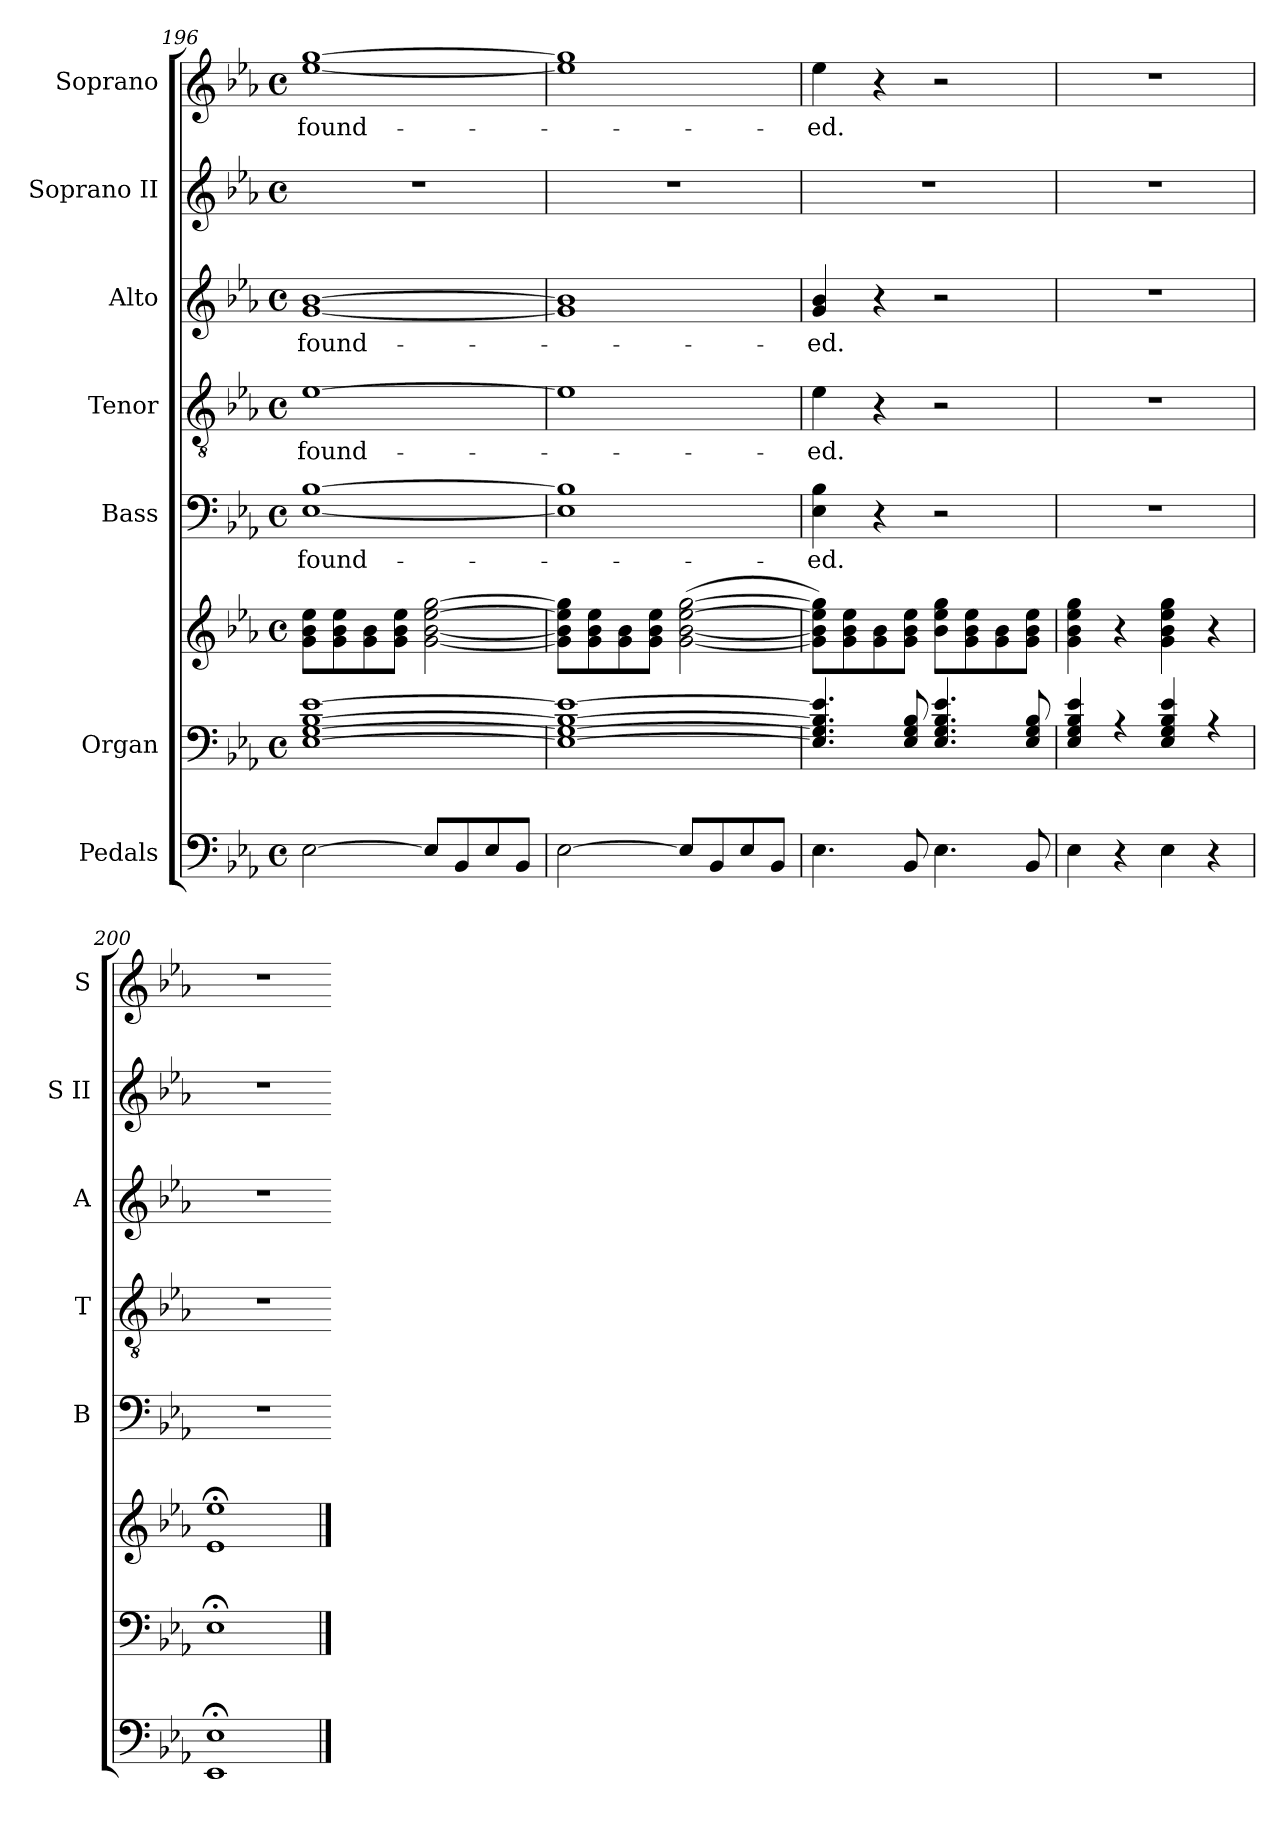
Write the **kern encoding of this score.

**kern	**kern	**kern	**kern	**text	**kern	**text	**kern	**text	**kern	**kern	**text
*part7	*part6	*part6	*part5	*part5	*part4	*part4	*part3	*part3	*part2	*part1	*part1
*staff8	*staff7	*staff6	*staff5	*staff5	*staff4	*staff4	*staff3	*staff3	*staff2	*staff1	*staff1
*I"Pedals	*I"Organ	*	*I"Bass	*	*I"Tenor	*	*I"Alto	*	*I"Soprano II	*I"Soprano	*
*	*	*	*I'B	*	*I'T	*	*I'A	*	*I'S II	*I'S	*
*clefF4	*clefF4	*clefG2	*clefF4	*	*clefGv2	*	*clefG2	*	*clefG2	*clefG2	*
*k[b-e-a-]	*k[b-e-a-]	*k[b-e-a-]	*k[b-e-a-]	*	*k[b-e-a-]	*	*k[b-e-a-]	*	*k[b-e-a-]	*k[b-e-a-]	*
*E-:	*E-:	*E-:	*E-:	*	*E-:	*	*E-:	*	*E-:	*E-:	*
*M4/4	*M4/4	*M4/4	*M4/4	*	*M4/4	*	*M4/4	*	*M4/4	*M4/4	*
*met(c)	*met(c)	*met(c)	*met(c)	*	*met(c)	*	*met(c)	*	*met(c)	*met(c)	*
=196	=196	=196	=196	=196	=196	=196	=196	=196	=196	=196	=196
*	*^	*	*	*	*	*	*	*	*	*	*
!	!	!	!	!	!LO:LY:b	!	!LO:LY:b	!	!LO:LY:b	!	!	!LO:LY:b
[2E-	[1E- [1G [1B- [1e-	1ryy	8g 8b- 8ee-L	[1E- [1B-	-found-	[1e-	-found-	[1g [1b-	-found-	1r	[1ee- [1gg	-found-
.	.	.	8g 8b- 8ee-	.	.	.	.	.	.	.	.	.
.	.	.	8g 8b-	.	.	.	.	.	.	.	.	.
.	.	.	8g 8b- 8ee-J	.	.	.	.	.	.	.	.	.
8E-L]	.	.	[2g [2b- [2ee- [2gg	.	.	.	.	.	.	.	.	.
8BB-	.	.	.	.	.	.	.	.	.	.	.	.
8E-	.	.	.	.	.	.	.	.	.	.	.	.
8BB-J	.	.	.	.	.	.	.	.	.	.	.	.
=197	=197	=197	=197	=197	=197	=197	=197	=197	=197	=197	=197	=197
[2E-	1E-_ 1G_ 1B-_ 1e-_	1ryy	8g] 8b-] 8ee-] 8gg]L	1E-] 1B-]	.	1e-]	.	1g] 1b-]	.	1r	1ee-] 1gg]	.
.	.	.	8g 8b- 8ee-	.	.	.	.	.	.	.	.	.
.	.	.	8g 8b-	.	.	.	.	.	.	.	.	.
.	.	.	8g 8b- 8ee-J	.	.	.	.	.	.	.	.	.
8E-L]	.	.	(>[2g [2b- [2ee- [2gg	.	.	.	.	.	.	.	.	.
8BB-	.	.	.	.	.	.	.	.	.	.	.	.
8E-	.	.	.	.	.	.	.	.	.	.	.	.
8BB-J	.	.	.	.	.	.	.	.	.	.	.	.
=198	=198	=198	=198	=198	=198	=198	=198	=198	=198	=198	=198	=198
!	!	!	!	!	!LO:LY:b	!	!LO:LY:b	!	!LO:LY:b	!	!	!LO:LY:b
4.E-	4.E-] 4.G] 4.B-] 4.e-]	1ryy	8g] 8b-] 8ee-] 8gg]L)	4E- 4B-	ed.	4e-	ed.	4g 4b-	ed.	1r	4ee-	ed.
.	.	.	8g 8b- 8ee-	.	.	.	.	.	.	.	.	.
.	.	.	8g 8b-	4r	.	4r	.	4r	.	.	4r	.
8BB-	8E- 8G 8B-	.	8g 8b- 8ee-J	.	.	.	.	.	.	.	.	.
4.E-	4.E- 4.G 4.B- 4.e-	.	8b- 8ee- 8ggL	2r	.	2r	.	2r	.	.	2r	.
.	.	.	8g 8b- 8ee-	.	.	.	.	.	.	.	.	.
.	.	.	8g 8b-	.	.	.	.	.	.	.	.	.
8BB-	8E- 8G 8B-	.	8g 8b- 8ee-J	.	.	.	.	.	.	.	.	.
=199	=199	=199	=199	=199	=199	=199	=199	=199	=199	=199	=199	=199
4E-	4E- 4G 4B- 4e-	1ryy	4g 4b- 4ee- 4gg	1r	.	1r	.	1r	.	1r	1r	.
4r	4r	.	4r	.	.	.	.	.	.	.	.	.
4E-	4E- 4G 4B- 4e-	.	4g 4b- 4ee- 4gg	.	.	.	.	.	.	.	.	.
4r	4r	.	4r	.	.	.	.	.	.	.	.	.
=200	=200	=200	=200	=200	=200	=200	=200	=200	=200	=200	=200	=200
1EE-;< 1E-;<	1E-;<	1ryy	1e-;< 1ee-;<	1r	.	1r	.	1r	.	1r	1r	.
*	*v	*v	*	*	*	*	*	*	*	*	*	*
==	==	==	==	==	==	==	==	==	=	==	==
*-	*-	*-	*-	*-	*-	*-	*-	*-	*-	*-	*-
